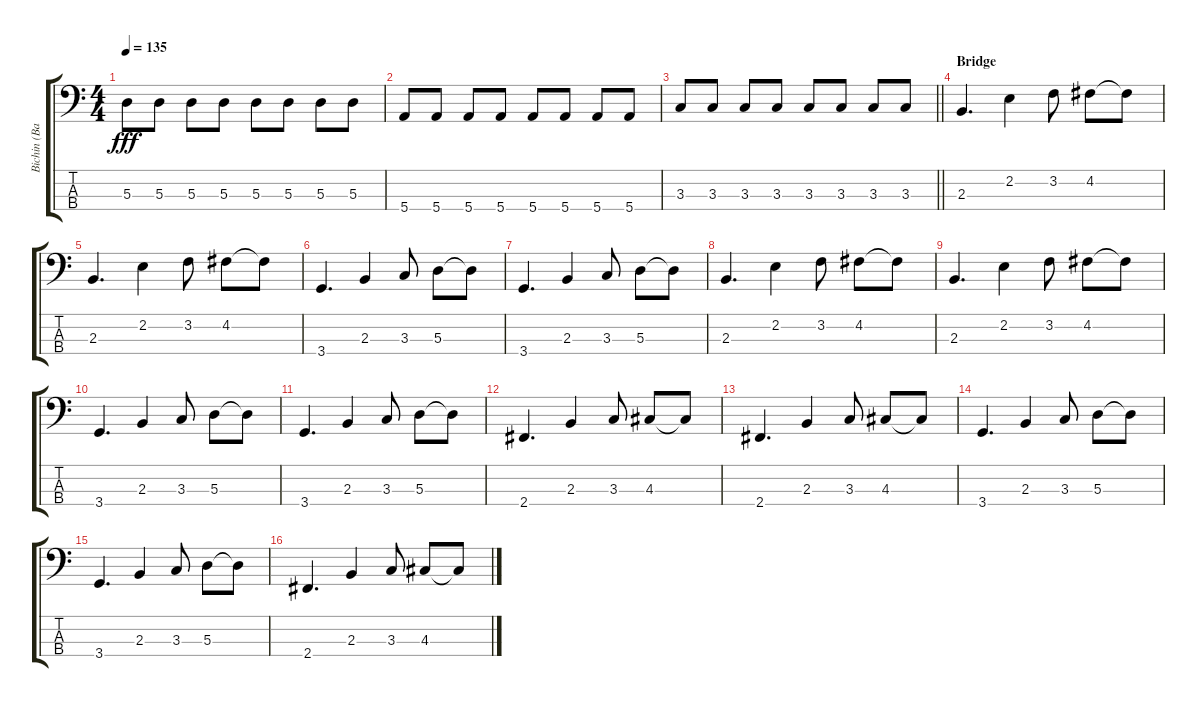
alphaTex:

\track ("Bichin (Bajo)" "Bichin (Ba") {instrument electricbasspick}
\staff {score tabs}
\tuning (G2 D2 A1 E1) {hide}
\ts (4 4)
\tempo 135
\clef f4
\ks c
5.3.8{dy fff} 5.3.8 5.3.8 5.3.8 5.3.8 5.3.8 5.3.8 5.3.8 |
5.4.8 5.4.8 5.4.8 5.4.8 5.4.8 5.4.8 5.4.8 5.4.8 |
\barLineRight lightlight
3.3.8 3.3.8 3.3.8 3.3.8 3.3.8 3.3.8 3.3.8 3.3.8 |
\section ("" "Bridge")
2.3.4{d} 2.2.4 3.2.8 4.2.8 4.2{t}.8 |
2.3.4{d} 2.2.4 3.2.8 4.2.8 4.2{t}.8 |
3.4.4{d} 2.3.4 3.3.8 5.3.8 5.3{t}.8 |
3.4.4{d} 2.3.4 3.3.8 5.3.8 5.3{t}.8 |
2.3.4{d} 2.2.4 3.2.8 4.2.8 4.2{t}.8 |
2.3.4{d} 2.2.4 3.2.8 4.2.8 4.2{t}.8 |
3.4.4{d} 2.3.4 3.3.8 5.3.8 5.3{t}.8 |
3.4.4{d} 2.3.4 3.3.8 5.3.8 5.3{t}.8 |
2.4.4{d} 2.3.4 3.3.8 4.3.8 4.3{t}.8 |
2.4.4{d} 2.3.4 3.3.8 4.3.8 4.3{t}.8 |
3.4.4{d} 2.3.4 3.3.8 5.3.8 5.3{t}.8 |
3.4.4{d} 2.3.4 3.3.8 5.3.8 5.3{t}.8 |
2.4.4{d} 2.3.4 3.3.8 4.3.8 4.3{t}.8
